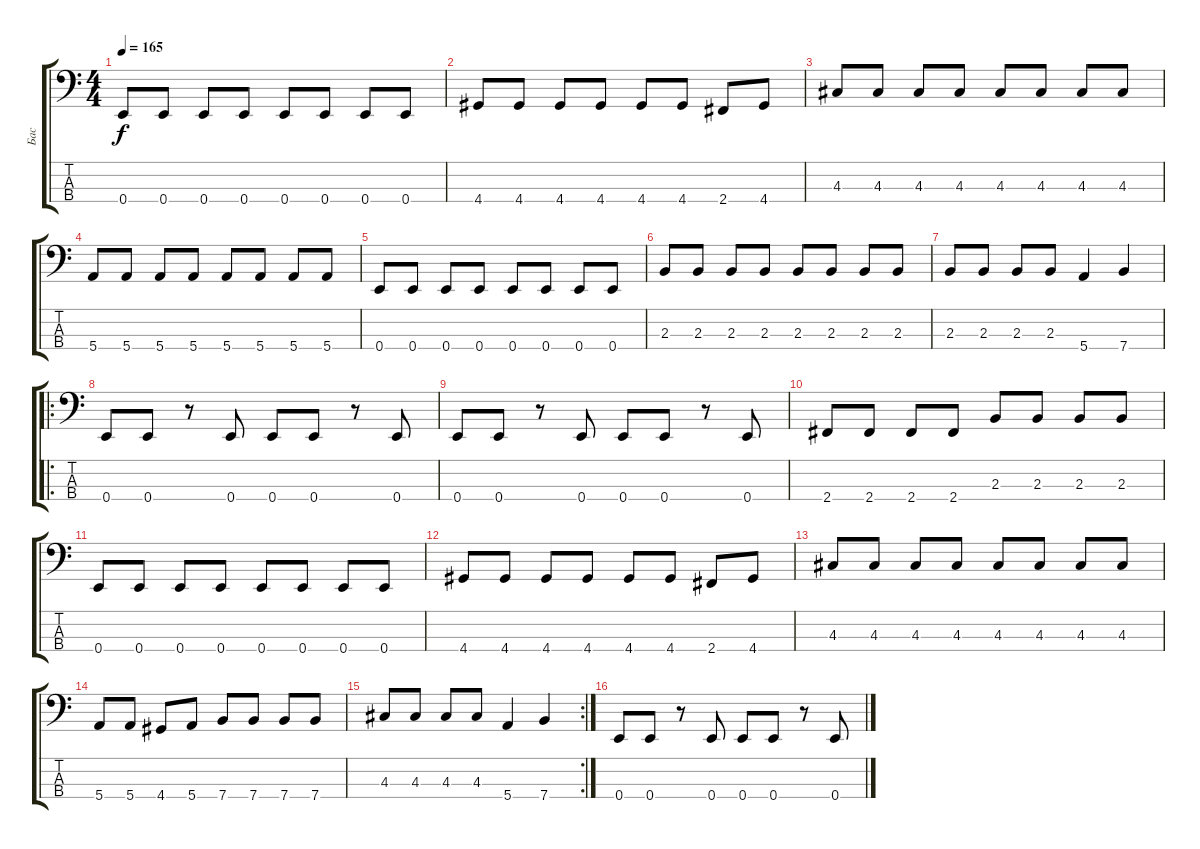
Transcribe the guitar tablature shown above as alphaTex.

\track ("Бас" "Бас") {instrument electricbasspick}
\staff {score tabs}
\tuning (G2 D2 A1 E1) {hide}
\ts (4 4)
\tempo 165
\clef f4
\ks c
0.4.8{dy f} 0.4.8 0.4.8 0.4.8 0.4.8 0.4.8 0.4.8 0.4.8 |
4.4.8 4.4.8 4.4.8 4.4.8 4.4.8 4.4.8 2.4.8 4.4.8 |
4.3.8 4.3.8 4.3.8 4.3.8 4.3.8 4.3.8 4.3.8 4.3.8 |
5.4.8 5.4.8 5.4.8 5.4.8 5.4.8 5.4.8 5.4.8 5.4.8 |
0.4.8 0.4.8 0.4.8 0.4.8 0.4.8 0.4.8 0.4.8 0.4.8 |
2.3.8 2.3.8 2.3.8 2.3.8 2.3.8 2.3.8 2.3.8 2.3.8 |
2.3.8 2.3.8 2.3.8 2.3.8 5.4.4 7.4.4 |
\ro
0.4.8 0.4.8 r.8 0.4.8 0.4.8 0.4.8 r.8 0.4.8 |
0.4.8 0.4.8 r.8 0.4.8 0.4.8 0.4.8 r.8 0.4.8 |
2.4.8 2.4.8 2.4.8 2.4.8 2.3.8 2.3.8 2.3.8 2.3.8 |
0.4.8 0.4.8 0.4.8 0.4.8 0.4.8 0.4.8 0.4.8 0.4.8 |
4.4.8 4.4.8 4.4.8 4.4.8 4.4.8 4.4.8 2.4.8 4.4.8 |
4.3.8 4.3.8 4.3.8 4.3.8 4.3.8 4.3.8 4.3.8 4.3.8 |
5.4.8 5.4.8 4.4.8 5.4.8 7.4.8 7.4.8 7.4.8 7.4.8 |
\rc 2
4.3.8 4.3.8 4.3.8 4.3.8 5.4.4 7.4.4 |
0.4.8 0.4.8 r.8 0.4.8 0.4.8 0.4.8 r.8 0.4.8
